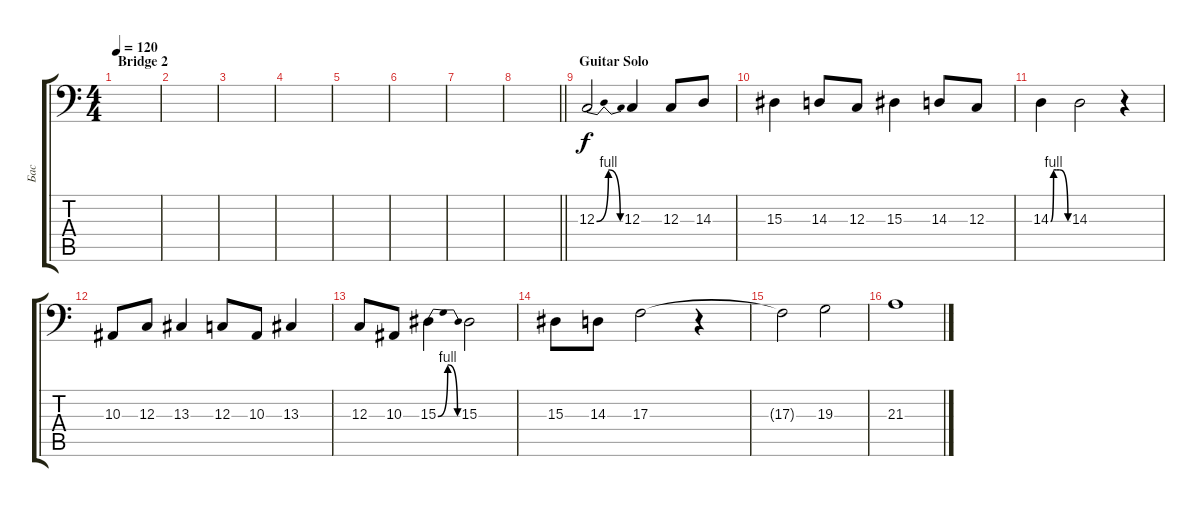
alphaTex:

\track ("Бас" "Бас") {instrument electricbassfinger}
\staff {score tabs}
\tuning (E1 C1 C1 C1 C1 C1) {hide}
\ts (4 4)
\section ("" "Bridge 2")
\tempo 120
\clef f4
\ks c
|
|
|
|
|
|
|
\barLineRight lightlight
|
\section ("" "Guitar Solo")
12.3{be (bendrelease 0 0 10 4 20 4 60 0)}.2 12.3.4 12.3.8 14.3.8 |
15.3.4 14.3.8 12.3.8 15.3.4 14.3.8 12.3.8 |
14.3{be (custom 0 0 10 4 20 4 30 4 60 0)}.4 14.3.2 r.4 |
10.3.8 12.3.8 13.3.4 12.3.8 10.3.8 13.3.4 |
12.3.8 10.3.8 15.3{be (bendrelease 0 0 10 4 20 4 60 0)}.4 15.3.2 |
15.3.8 14.3.8 17.3.2 r.4 |
17.3{t}.2 19.3.2 |
21.3.1
